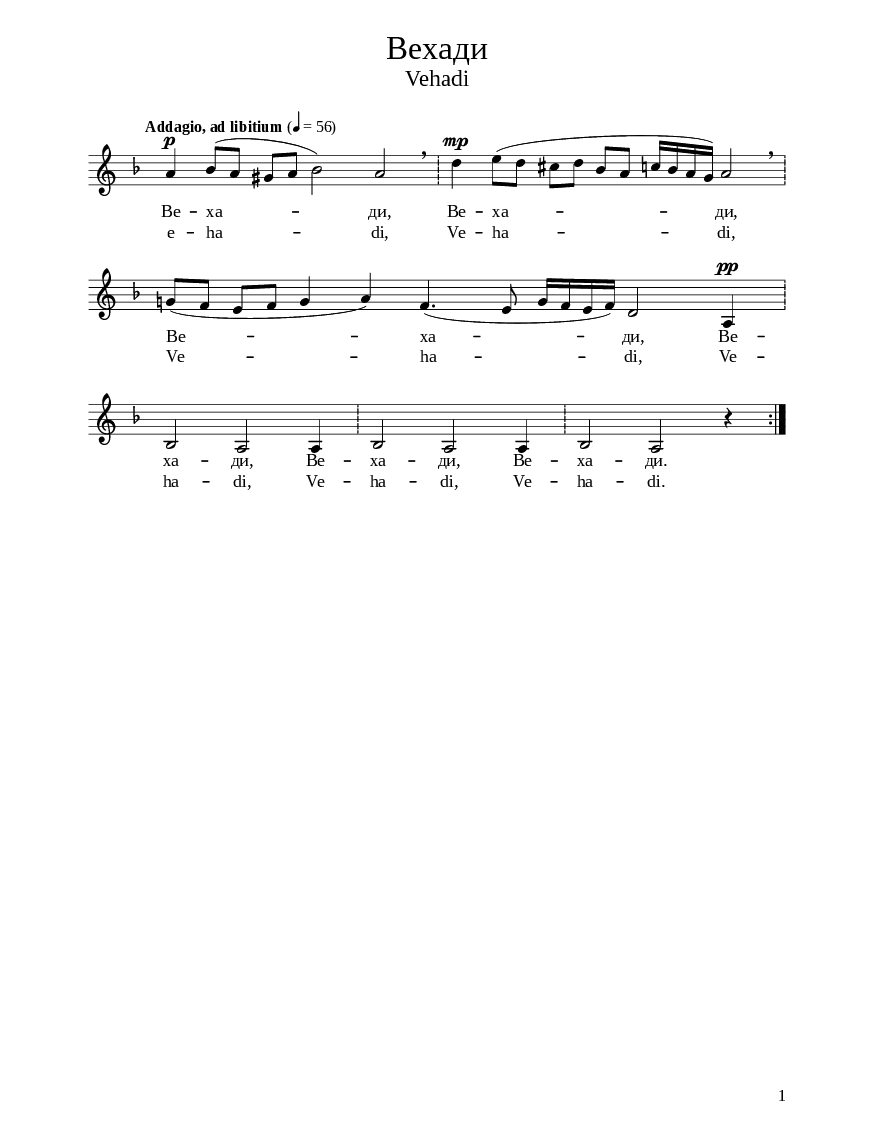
\version "2.20.0"

\paper {
  #(set-paper-size "a5")
}

\bookpart {
  \paper {
    print-all-headers = ##t
    print-page-number = ##t
    print-first-page-number = ##t

    % put page numbers on the bottom
    oddHeaderMarkup = \markup ""
    evenHeaderMarkup = \markup ""
    oddFooterMarkup = \markup
    \fill-line {
      ""
      \on-the-fly #print-page-number-check-first \fromproperty #'page:page-number-string
    }
    evenFooterMarkup = \markup
    \fill-line {
      \on-the-fly #print-page-number-check-first \fromproperty #'page:page-number-string
      ""
    }

    left-margin = 1.5\cm
    right-margin = 1.5\cm
    top-margin = 1.6\cm
    bottom-margin = 1.2\cm
    ragged-bottom = ##t % do not spread the staves to fill the whole vertical space

    % change lyrics and titles font (affects notes also)
    fonts =
    #(make-pango-font-tree
      "Times New Roman"
      "DejaVu Sans"
      "DejaVu Sans Mono"
      (/ (* staff-height pt) 3.6))

    % change distance between staves
    system-system-spacing =
    #'((basic-distance . 12)
       (minimum-distance . 6)
       (padding . 1)
       (stretchability . 12))
  }

  \header {
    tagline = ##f
  }

  \score{
    \layout {
      indent = 0.0\cm % remove first line indentation
      %ragged-last = ##t % do not spread last line to fill the whole space
      \context {
        \Score
        \omit BarNumber %remove bar numbers
      } % context

      \context {
        % change staff size
        \Staff
        fontSize = #+0 % affects notes size only
        \override StaffSymbol #'staff-space = #(magstep -3)
        \override StaffSymbol #'thickness = #0.5
        \override BarLine #'hair-thickness = #1
        %\override StaffSymbol #'ledger-line-thickness = #'(0 . 0)
      }

      \context {
        % adjust space between staff and lyrics and between the two lyric lines
        \Lyrics
        \override VerticalAxisGroup.nonstaff-relatedstaff-spacing = #'((basic-distance . 4.5))
        \override VerticalAxisGroup.nonstaff-nonstaff-spacing = #'((minimum-distance . 2))
      }
    } % layout

    \new Voice \absolute {
      \clef treble
      \key d \minor
      \tempo \markup {
        % make tempo note smaller
        \concat {
          "Addagio, ad libitium" \normal-text { " (" }
          \teeny \general-align #Y #DOWN \note #"4" #0.8
          \normal-text { " = 56)" }
        }
      }
      %\tempo "Addagio, ad libitium"
      \autoBeamOff
      \omit Score.TimeSignature
      \cadenzaOn % allows custom bar lines


      \repeat volta 2 {
        a'4^\p bes'8 [ ( a'] gis' [a'] bes'2 ) a' \bar "!"  \breathe  d''4^\mp  e''8 ( [d''] cis'' [d''] bes' [a'] c''16 [bes' a' gis'] ) a'2 \bar "!" \breathe \break |

        \time 10/4 g'8 ([ f'] e' [f'] g'4 a' ) f'4. ( e'8 g'16 [f' e' f'] ) d'2

        a4^\pp \bar "!" \break |


        bes2 a2 a4 \bar "!"  bes2 a a4  \bar "!"  bes2 a r4
      } \break
    }

    \addlyrics {
      Ве -- ха -- ди, Ве -- ха -- ди, Ве -- ха -- ди,
      Ве -- ха -- ди, Ве -- ха -- ди, Ве -- ха -- ди.
    }
    \addlyrics {
      e -- ha -- di, Ve -- ha -- di, Ve -- ha -- di,
      Ve -- ha -- di, Ve -- ha -- di, Ve -- ha -- di.}

      \header {
        title = \markup \column \normal-text \fontsize #2.5 {
          \center-align
          \line { Вехади }
          \vspace #-0.6
          \center-align
          \line \fontsize #-3 { Vehadi}
          \vspace #-0.8
          \center-align
          \line \fontsize #-3 { " " }
        }
      }

      \midi{}

    } % score

    \pageBreak


    % include foreign translation(s) of the song
    %\include "lyrics_de/lyrics_de_file_name.ly"

  } % bookpart
